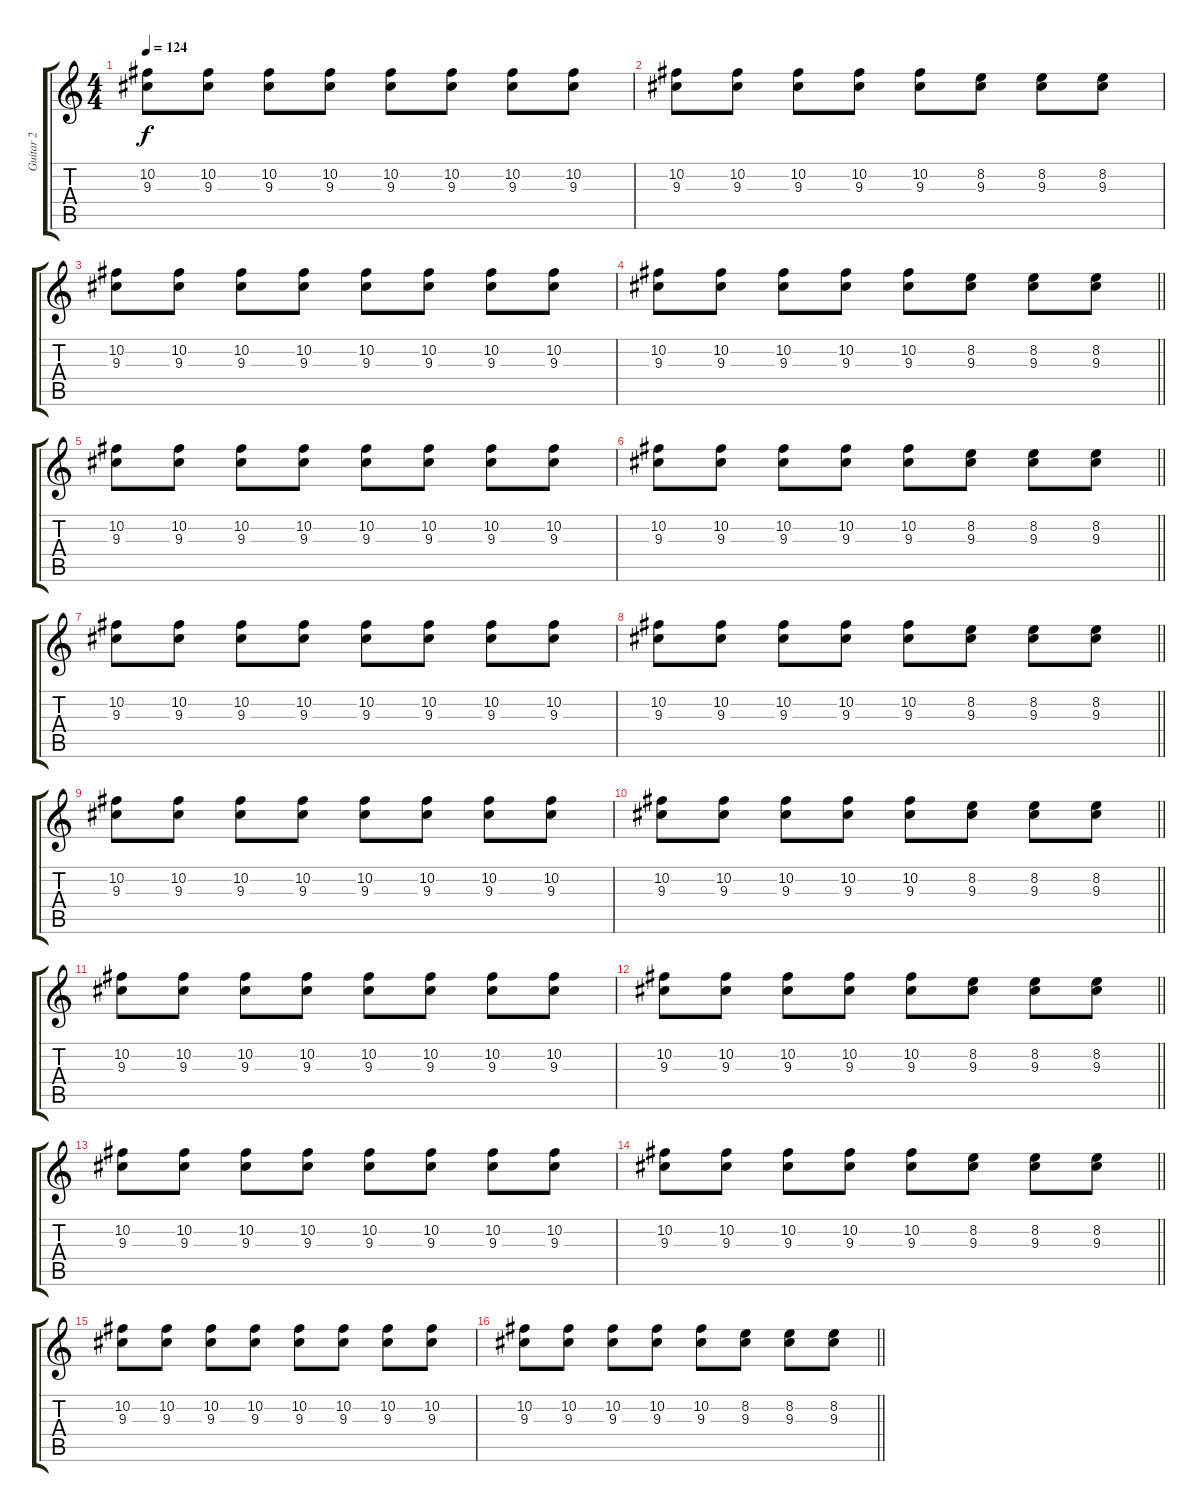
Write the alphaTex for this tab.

\track ("Guitar 2" "Guitar 2") {instrument electricguitarjazz}
\staff {score tabs}
\tuning (Db4 Ab3 E3 B2 Gb2 B1) {hide}
\ts (4 4)
\section ("" "")
\tempo 124
\clef g2
\ks c
(10.2 9.3).8{dy f} (10.2 9.3).8 (10.2 9.3).8 (10.2 9.3).8 (10.2 9.3).8 (10.2 9.3).8 (10.2 9.3).8 (10.2 9.3).8 |
(10.2 9.3).8 (10.2 9.3).8 (10.2 9.3).8 (10.2 9.3).8 (10.2 9.3).8 (8.2 9.3).8 (8.2 9.3).8 (8.2 9.3).8 |
(10.2 9.3).8 (10.2 9.3).8 (10.2 9.3).8 (10.2 9.3).8 (10.2 9.3).8 (10.2 9.3).8 (10.2 9.3).8 (10.2 9.3).8 |
\barLineRight lightlight
(10.2 9.3).8 (10.2 9.3).8 (10.2 9.3).8 (10.2 9.3).8 (10.2 9.3).8 (8.2 9.3).8 (8.2 9.3).8 (8.2 9.3).8 |
(10.2 9.3).8 (10.2 9.3).8 (10.2 9.3).8 (10.2 9.3).8 (10.2 9.3).8 (10.2 9.3).8 (10.2 9.3).8 (10.2 9.3).8 |
\barLineRight lightlight
(10.2 9.3).8 (10.2 9.3).8 (10.2 9.3).8 (10.2 9.3).8 (10.2 9.3).8 (8.2 9.3).8 (8.2 9.3).8 (8.2 9.3).8 |
(10.2 9.3).8 (10.2 9.3).8 (10.2 9.3).8 (10.2 9.3).8 (10.2 9.3).8 (10.2 9.3).8 (10.2 9.3).8 (10.2 9.3).8 |
\barLineRight lightlight
(10.2 9.3).8 (10.2 9.3).8 (10.2 9.3).8 (10.2 9.3).8 (10.2 9.3).8 (8.2 9.3).8 (8.2 9.3).8 (8.2 9.3).8 |
(10.2 9.3).8 (10.2 9.3).8 (10.2 9.3).8 (10.2 9.3).8 (10.2 9.3).8 (10.2 9.3).8 (10.2 9.3).8 (10.2 9.3).8 |
\barLineRight lightlight
(10.2 9.3).8 (10.2 9.3).8 (10.2 9.3).8 (10.2 9.3).8 (10.2 9.3).8 (8.2 9.3).8 (8.2 9.3).8 (8.2 9.3).8 |
(10.2 9.3).8 (10.2 9.3).8 (10.2 9.3).8 (10.2 9.3).8 (10.2 9.3).8 (10.2 9.3).8 (10.2 9.3).8 (10.2 9.3).8 |
\barLineRight lightlight
(10.2 9.3).8 (10.2 9.3).8 (10.2 9.3).8 (10.2 9.3).8 (10.2 9.3).8 (8.2 9.3).8 (8.2 9.3).8 (8.2 9.3).8 |
(10.2 9.3).8 (10.2 9.3).8 (10.2 9.3).8 (10.2 9.3).8 (10.2 9.3).8 (10.2 9.3).8 (10.2 9.3).8 (10.2 9.3).8 |
\barLineRight lightlight
(10.2 9.3).8 (10.2 9.3).8 (10.2 9.3).8 (10.2 9.3).8 (10.2 9.3).8 (8.2 9.3).8 (8.2 9.3).8 (8.2 9.3).8 |
(10.2 9.3).8 (10.2 9.3).8 (10.2 9.3).8 (10.2 9.3).8 (10.2 9.3).8 (10.2 9.3).8 (10.2 9.3).8 (10.2 9.3).8 |
\barLineRight lightlight
(10.2 9.3).8 (10.2 9.3).8 (10.2 9.3).8 (10.2 9.3).8 (10.2 9.3).8 (8.2 9.3).8 (8.2 9.3).8 (8.2 9.3).8
